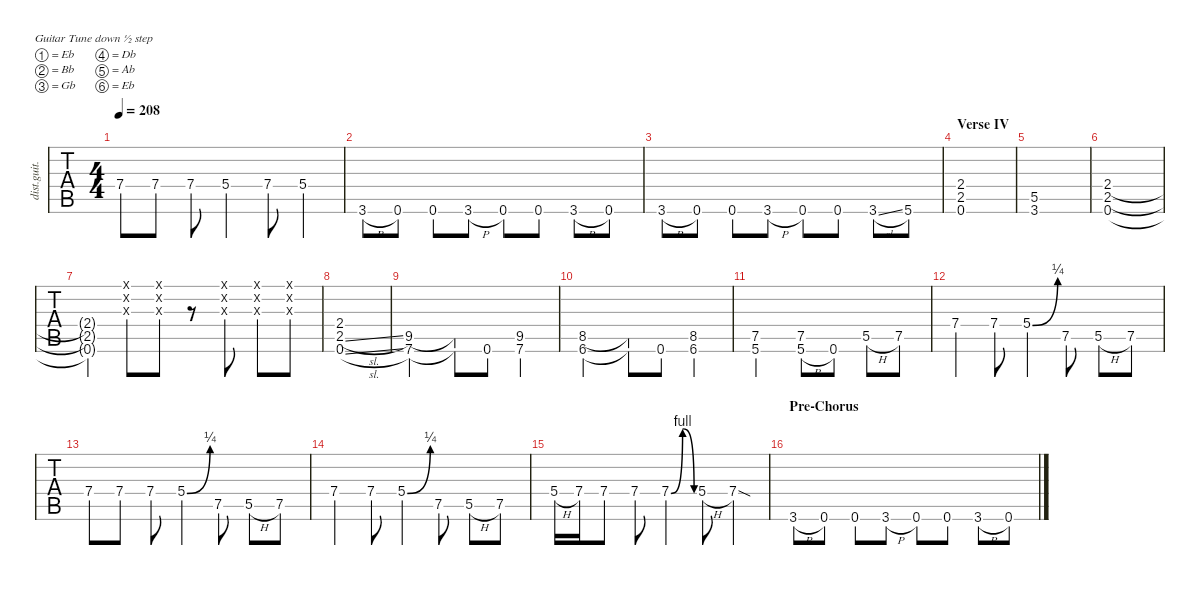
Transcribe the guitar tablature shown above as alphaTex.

\defaultSystemsLayout 4
\hideDynamics
\bracketExtendMode nobrackets
\otherSystemsTrackNameOrientation horizontal
\track ("Rhythm Guitar 1 (James)" "dist.guit.") {multiBarRest instrument distortionguitar}
\staff {tabs}
\tuning (Eb4 Bb3 Gb3 Db3 Ab2 Eb2)
\ts (4 4)
\tempo 208
\clef g2
\ks c
7.4{acc #}.8{dy mf} 7.4{acc #}.8 7.4{acc #}.8 5.4{acc #}.4 7.4{acc #}.8 5.4{acc #}.4 |
3.6{h acc #}.8 0.6{acc #}.8 0.6{acc #}.8 3.6{h acc #}.8 0.6{acc #}.8 0.6{acc #}.8 3.6{h acc #}.8 0.6{acc #}.8 |
3.6{h acc #}.8 0.6{acc #}.8 0.6{acc #}.8 3.6{h acc #}.8 0.6{acc #}.8 0.6{acc #}.8 3.6{sl acc #}.8 5.6{acc #}.8 |
\section ("" "Verse IV")
(2.5{acc #} 2.4{acc #} 0.6{acc #}).1 |
(3.6{acc #} 5.5{acc #}).1 |
(0.6{acc #} 2.5{acc #} 2.4{acc #}).1 |
(2.4{t acc #} 2.5{t acc #} 0.6{t acc #}).4 (0.3{x acc #} 0.2{x acc #} 0.1{x acc #}).8 (0.3{x acc #} 0.2{x acc #} 0.1{x acc #}).8 r.8 (0.3{x acc #} 0.2{x acc #} 0.1{x acc #}).8 (0.3{x acc #} 0.2{x acc #} 0.1{x acc #}).8 (0.3{x acc #} 0.2{x acc #} 0.1{x acc #}).8 |
(0.6{sl acc #} 2.5{sl acc #} 2.4{acc #}).1 |
(9.5 7.6{acc #}).2 (7.6{t acc #} 9.5{t}).8 0.6{acc #}.8 (7.6{acc #} 9.5).4 |
(8.5 6.6).2 (8.5{t} 6.6{t}).8 0.6{acc #}.8 (6.6 8.5).4 |
(7.5{acc #} 5.6{acc #}).2 (7.5{acc #} 5.6{h acc #}).8 0.6{acc #}.8 5.5{h acc #}.8 7.5{acc #}.8 |
7.4{acc #}.4 7.4{acc #}.8 5.4{be (bend 0 0 13.2 1) acc #}.4 7.5{acc #}.8 5.5{h acc #}.8 7.5{acc #}.8 |
7.4{acc #}.8 7.4{acc #}.8 7.4{acc #}.8 5.4{be (bend 0 0 15 1) acc #}.4 7.5{acc #}.8 5.5{h acc #}.8 7.5{acc #}.8 |
7.4{acc #}.4 7.4{acc #}.8 5.4{be (bend 0 0 14.399999999999999 1) acc #}.4 7.5{acc #}.8 5.5{h acc #}.8 7.5{acc #}.8 |
5.4{h acc #}.16 7.4{acc #}.16 7.4{acc #}.8 7.4{acc #}.8 7.4{be (bendrelease 0 0 22.8 4 30 4 41.4 0) acc #}.4 5.4{h acc #}.8 7.4{sod acc #}.4 |
\section ("" "Pre-Chorus")
3.6{h acc #}.8 0.6{acc #}.8 0.6{acc #}.8 3.6{h acc #}.8 0.6{acc #}.8 0.6{acc #}.8 3.6{h acc #}.8 0.6{acc #}.8
